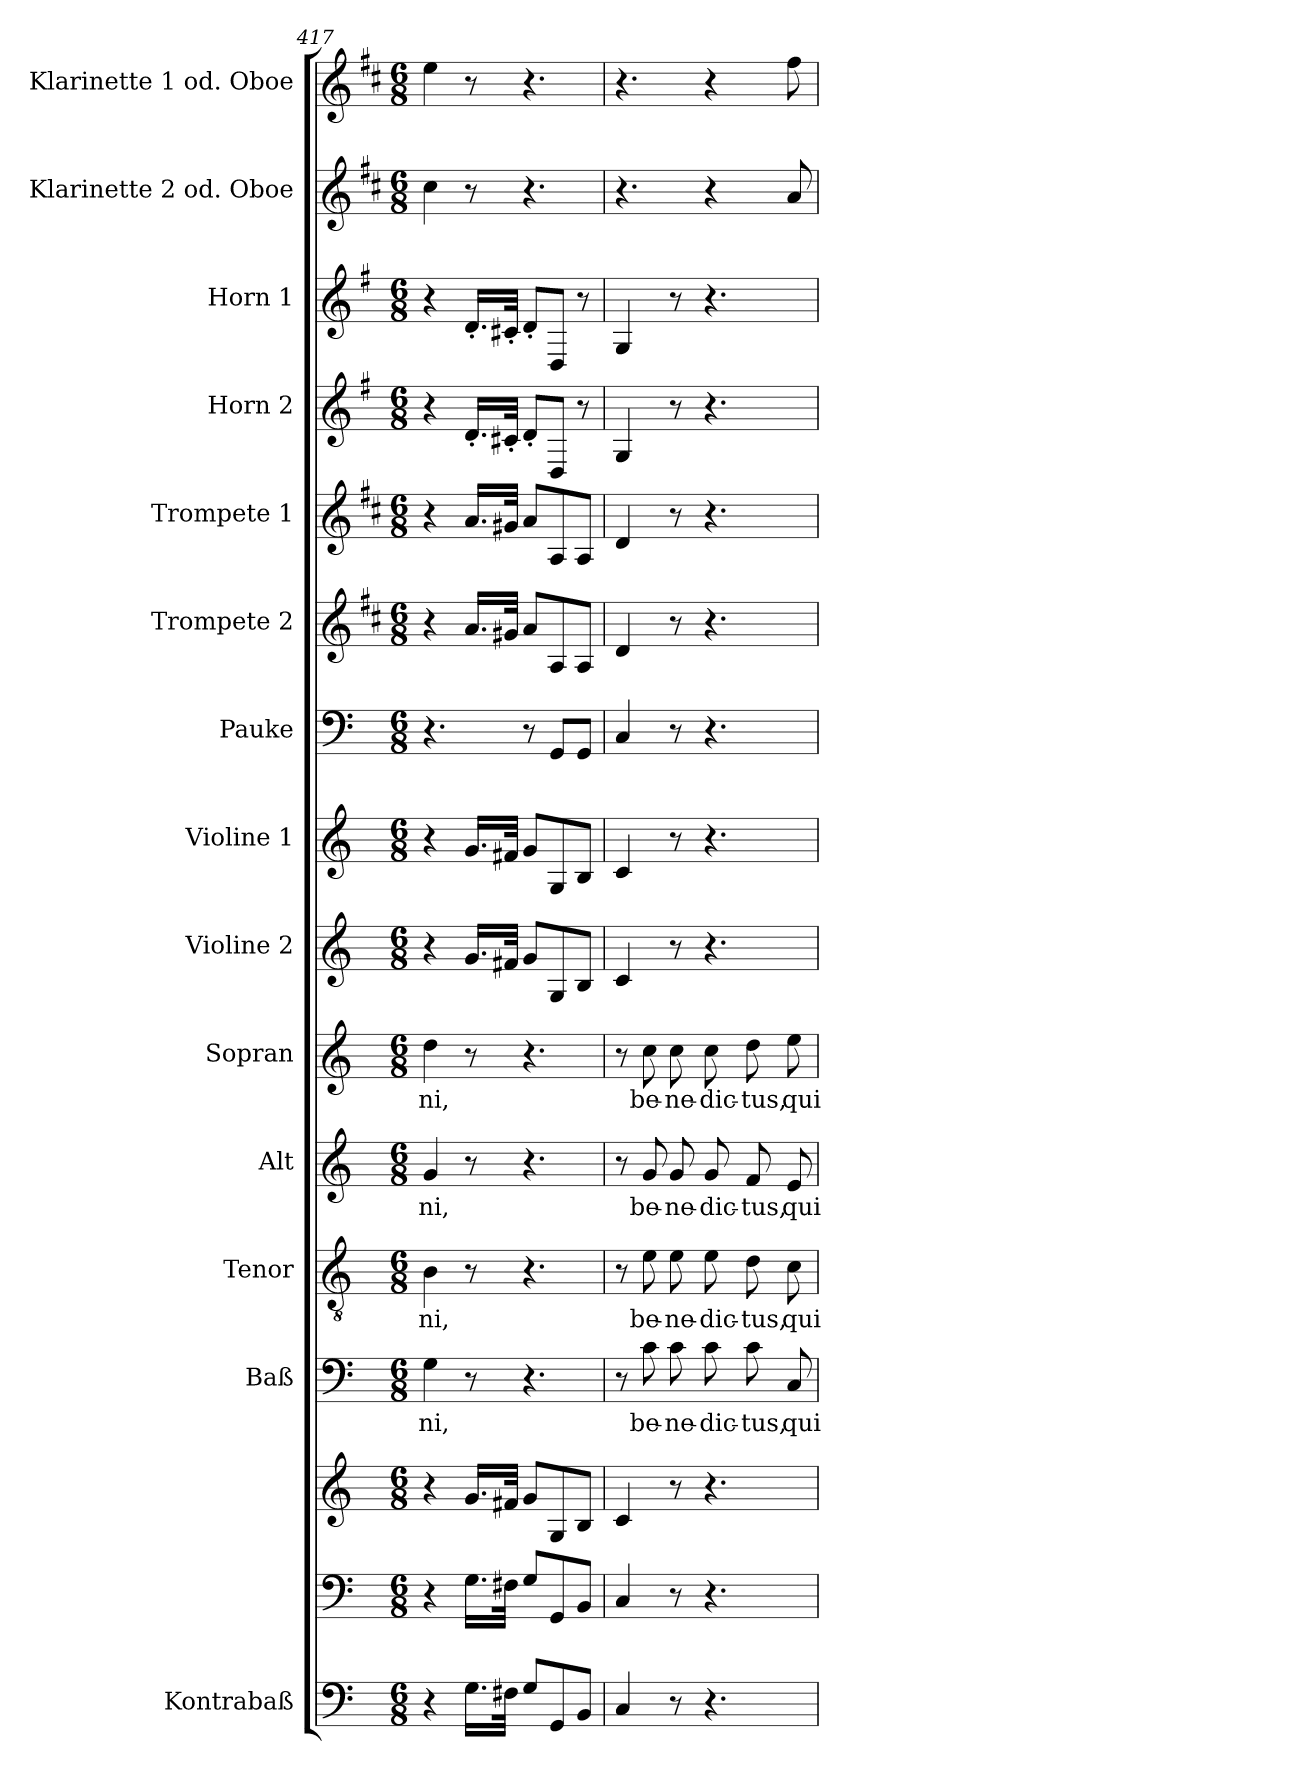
**kern	**kern	**kern	**kern	**text	**kern	**text	**kern	**text	**kern	**text	**kern	**kern	**kern	**kern	**kern	**kern	**kern	**kern	**kern
*part15	*part14	*part14	*part13	*part13	*part12	*part12	*part11	*part11	*part10	*part10	*part9	*part8	*part7	*part6	*part5	*part4	*part3	*part2	*part1
*staff16	*staff15	*staff14	*staff13	*staff13	*staff12	*staff12	*staff11	*staff11	*staff10	*staff10	*staff9	*staff8	*staff7	*staff6	*staff5	*staff4	*staff3	*staff2	*staff1
*I"Kontrabaß	*	*	*I"Baß	*	*I"Tenor	*	*I"Alt	*	*I"Sopran	*	*I"Violine 2	*I"Violine 1	*I"Pauke	*I"Trompete 2	*I"Trompete 1	*I"Horn 2	*I"Horn 1	*I"Klarinette 2 od. Oboe	*I"Klarinette 1 od. Oboe
*	*	*	*	*	*	*	*	*	*	*	*	*	*	*I'Tpt	*I'Tpt	*I'Hn	*I'Hn	*	*
*clefF4	*clefF4	*clefG2	*clefF4	*	*clefGv2	*	*clefG2	*	*clefG2	*	*clefG2	*clefG2	*clefF4	*clefG2	*clefG2	*clefG2	*clefG2	*clefG2	*clefG2
*ITrd7c12	*	*	*	*	*	*	*	*	*	*	*	*	*	*ITrd1c2	*ITrd1c2	*ITrd4c7	*ITrd4c7	*ITrd1c2	*ITrd1c2
*k[]	*k[]	*k[]	*k[]	*	*k[]	*	*k[]	*	*k[]	*	*k[]	*k[]	*k[]	*k[]	*k[]	*k[]	*k[]	*k[]	*k[]
*C:	*C:	*C:	*C:	*	*C:	*	*C:	*	*C:	*	*C:	*C:	*C:	*C:	*C:	*C:	*C:	*C:	*C:
*M6/8	*M6/8	*M6/8	*M6/8	*	*M6/8	*	*M6/8	*	*M6/8	*	*M6/8	*M6/8	*M6/8	*M6/8	*M6/8	*M6/8	*M6/8	*M6/8	*M6/8
=417	=417	=417	=417	=417	=417	=417	=417	=417	=417	=417	=417	=417	=417	=417	=417	=417	=417	=417	=417
!	!	!	!	!LO:LY:b	!	!LO:LY:b	!	!LO:LY:b	!	!LO:LY:b	!	!	!	!	!	!	!	!	!
4r	4r	4r	4G\	-ni,	4B\	-ni,	4g/	-ni,	4dd\	-ni,	4r	4r	4.r	4r	4r	4r	4r	4b\	4dd\
16.GG\LL	16.G\LL	16.g/LL	8r	.	8r	.	8r	.	8r	.	16.g/LL	16.g/LL	.	16.g/LL	16.g/LL	16.G'</LL	16.G'</LL	8r	8r
32FF#X\JJk	32F#X\JJk	32f#X/JJk	.	.	.	.	.	.	.	.	32f#X/JJk	32f#X/JJk	.	32f#X/JJk	32f#X/JJk	32F#X'</JJk	32F#X'</JJk	.	.
8GG/L	8G/L	8g/L	4.r	.	4.r	.	4.r	.	4.r	.	8g/L	8g/L	8r	8g/L	8g/L	8G'</L	8G'</L	4.r	4.r
8GGG/	8GG/	8G/	.	.	.	.	.	.	.	.	8G/	8G/	8GG/L	8G/	8G/	8GG/J	8GG/J	.	.
8BBB/J	8BB/J	8B/J	.	.	.	.	.	.	.	.	8B/J	8B/J	8GG/J	8G/J	8G/J	8r	8r	.	.
=418	=418	=418	=418	=418	=418	=418	=418	=418	=418	=418	=418	=418	=418	=418	=418	=418	=418	=418	=418
4CC/	4C/	4c/	8r	.	8r	.	8r	.	8r	.	4c/	4c/	4C/	4c/	4c/	4C/	4C/	4.r	4.r
!	!	!	!	!LO:LY:b	!	!LO:LY:b	!	!LO:LY:b	!	!LO:LY:b	!	!	!	!	!	!	!	!	!
.	.	.	8c\	be-	8e\	be-	8g/	be-	8cc\	be-	.	.	.	.	.	.	.	.	.
!	!	!	!	!LO:LY:b	!	!LO:LY:b	!	!LO:LY:b	!	!LO:LY:b	!	!	!	!	!	!	!	!	!
8r	8r	8r	8c\	-ne-	8e\	-ne-	8g/	-ne-	8cc\	-ne-	8r	8r	8r	8r	8r	8r	8r	.	.
!	!	!	!	!LO:LY:b	!	!LO:LY:b	!	!LO:LY:b	!	!LO:LY:b	!	!	!	!	!	!	!	!	!
4.r	4.r	4.r	8c\	-dic-	8e\	-dic-	8g/	-dic-	8cc\	-dic-	4.r	4.r	4.r	4.r	4.r	4.r	4.r	4r	4r
!	!	!	!	!LO:LY:b	!	!LO:LY:b	!	!LO:LY:b	!	!LO:LY:b	!	!	!	!	!	!	!	!	!
.	.	.	8c\	-tus,	8d\	-tus,	8f/	-tus,	8dd\	-tus,	.	.	.	.	.	.	.	.	.
!	!	!	!	!LO:LY:b	!	!LO:LY:b	!	!LO:LY:b	!	!LO:LY:b	!	!	!	!	!	!	!	!	!
.	.	.	8C/	qui	8c\	qui	8e/	qui	8ee\	qui	.	.	.	.	.	.	.	8g/	8ee\
=	=	=	=	=	=	=	=	=	=	=	=	=	=	=	=	=	=	=	=
*-	*-	*-	*-	*-	*-	*-	*-	*-	*-	*-	*-	*-	*-	*-	*-	*-	*-	*-	*-
